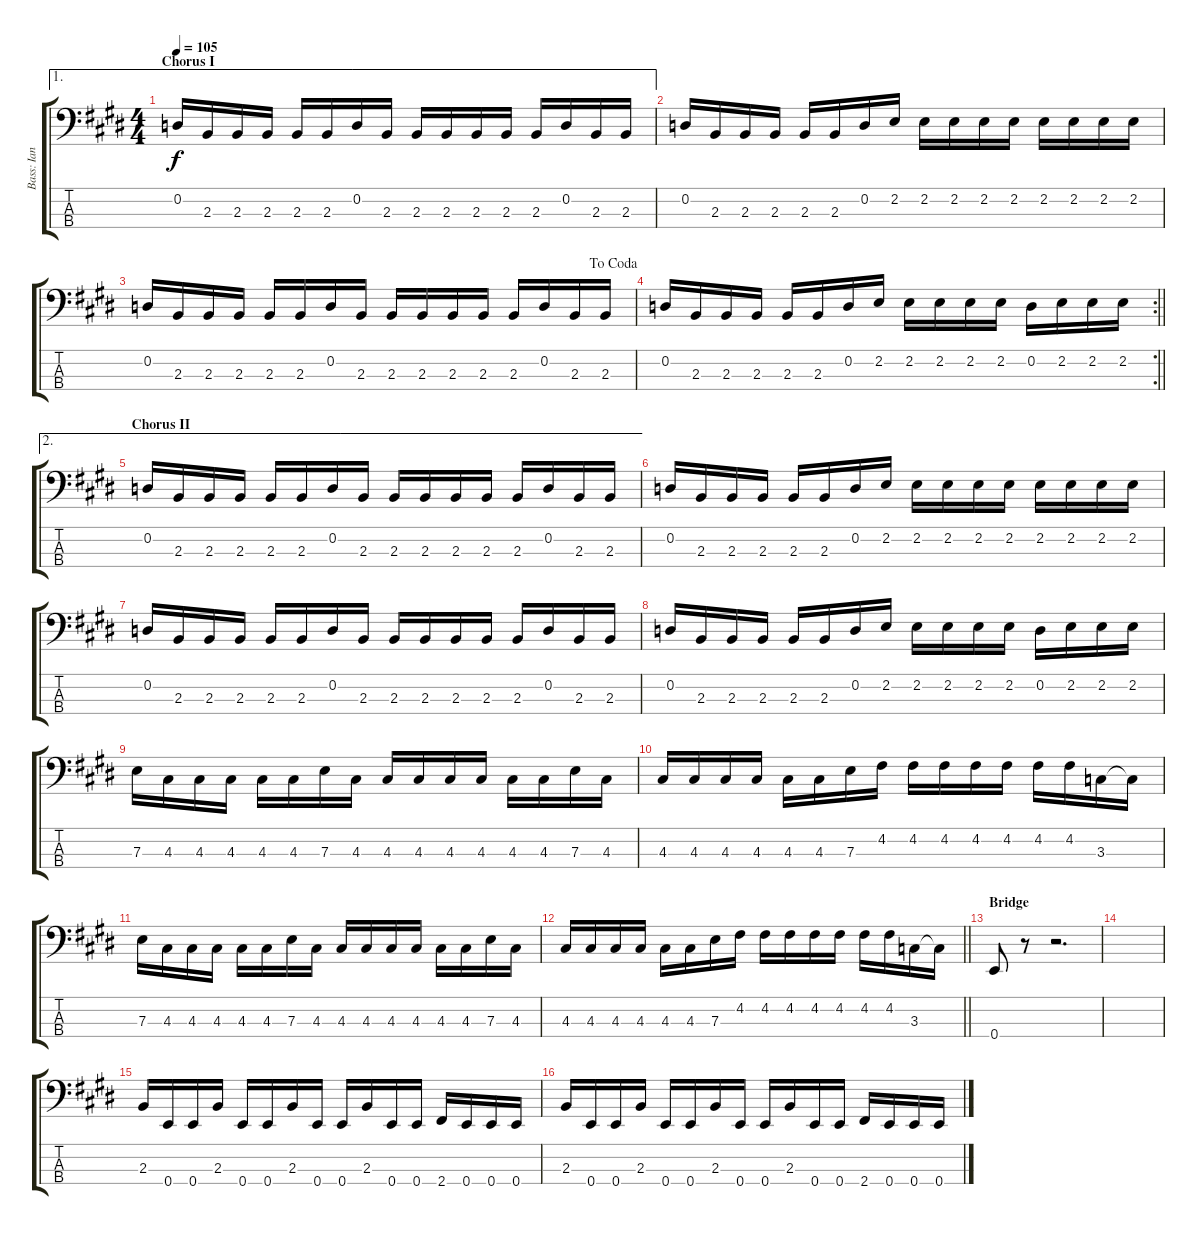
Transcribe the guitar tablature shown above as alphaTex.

\track ("Bass: Ian" "Bass: Ian") {instrument electricbassfinger}
\staff {score tabs}
\tuning (G2 D2 A1 E1) {hide}
\ae 1
\ts (4 4)
\section ("" "Chorus I")
\tempo 105
\clef f4
\ks e
0.2.16{dy f} 2.3.16 2.3.16 2.3.16 2.3.16 2.3.16 0.2.16 2.3.16 2.3.16 2.3.16 2.3.16 2.3.16 2.3.16 0.2.16 2.3.16 2.3.16 |
0.2.16 2.3.16 2.3.16 2.3.16 2.3.16 2.3.16 0.2.16 2.2.16 2.2.16 2.2.16 2.2.16 2.2.16 2.2.16 2.2.16 2.2.16 2.2.16 |
\jump dacoda
0.2.16 2.3.16 2.3.16 2.3.16 2.3.16 2.3.16 0.2.16 2.3.16 2.3.16 2.3.16 2.3.16 2.3.16 2.3.16 0.2.16 2.3.16 2.3.16 |
\rc 2
\barLineRight lightlight
0.2.16 2.3.16 2.3.16 2.3.16 2.3.16 2.3.16 0.2.16 2.2.16 2.2.16 2.2.16 2.2.16 2.2.16 0.2.16 2.2.16 2.2.16 2.2.16 |
\ae 2
\section ("" "Chorus II")
0.2.16 2.3.16 2.3.16 2.3.16 2.3.16 2.3.16 0.2.16 2.3.16 2.3.16 2.3.16 2.3.16 2.3.16 2.3.16 0.2.16 2.3.16 2.3.16 |
0.2.16 2.3.16 2.3.16 2.3.16 2.3.16 2.3.16 0.2.16 2.2.16 2.2.16 2.2.16 2.2.16 2.2.16 2.2.16 2.2.16 2.2.16 2.2.16 |
0.2.16 2.3.16 2.3.16 2.3.16 2.3.16 2.3.16 0.2.16 2.3.16 2.3.16 2.3.16 2.3.16 2.3.16 2.3.16 0.2.16 2.3.16 2.3.16 |
0.2.16 2.3.16 2.3.16 2.3.16 2.3.16 2.3.16 0.2.16 2.2.16 2.2.16 2.2.16 2.2.16 2.2.16 0.2.16 2.2.16 2.2.16 2.2.16 |
7.3.16 4.3.16 4.3.16 4.3.16 4.3.16 4.3.16 7.3.16 4.3.16 4.3.16 4.3.16 4.3.16 4.3.16 4.3.16 4.3.16 7.3.16 4.3.16 |
4.3.16 4.3.16 4.3.16 4.3.16 4.3.16 4.3.16 7.3.16 4.2.16 4.2.16 4.2.16 4.2.16 4.2.16 4.2.16 4.2.16 3.3.16 3.3{t}.16 |
7.3.16 4.3.16 4.3.16 4.3.16 4.3.16 4.3.16 7.3.16 4.3.16 4.3.16 4.3.16 4.3.16 4.3.16 4.3.16 4.3.16 7.3.16 4.3.16 |
\barLineRight lightlight
4.3.16 4.3.16 4.3.16 4.3.16 4.3.16 4.3.16 7.3.16 4.2.16 4.2.16 4.2.16 4.2.16 4.2.16 4.2.16 4.2.16 3.3.16 3.3{t}.16 |
\section ("" "Bridge")
0.4.8 r.8 r.2{d} |
|
2.3.16 0.4.16 0.4.16 2.3.16 0.4.16 0.4.16 2.3.16 0.4.16 0.4.16 2.3.16 0.4.16 0.4.16 2.4.16 0.4.16 0.4.16 0.4.16 |
2.3.16 0.4.16 0.4.16 2.3.16 0.4.16 0.4.16 2.3.16 0.4.16 0.4.16 2.3.16 0.4.16 0.4.16 2.4.16 0.4.16 0.4.16 0.4.16
